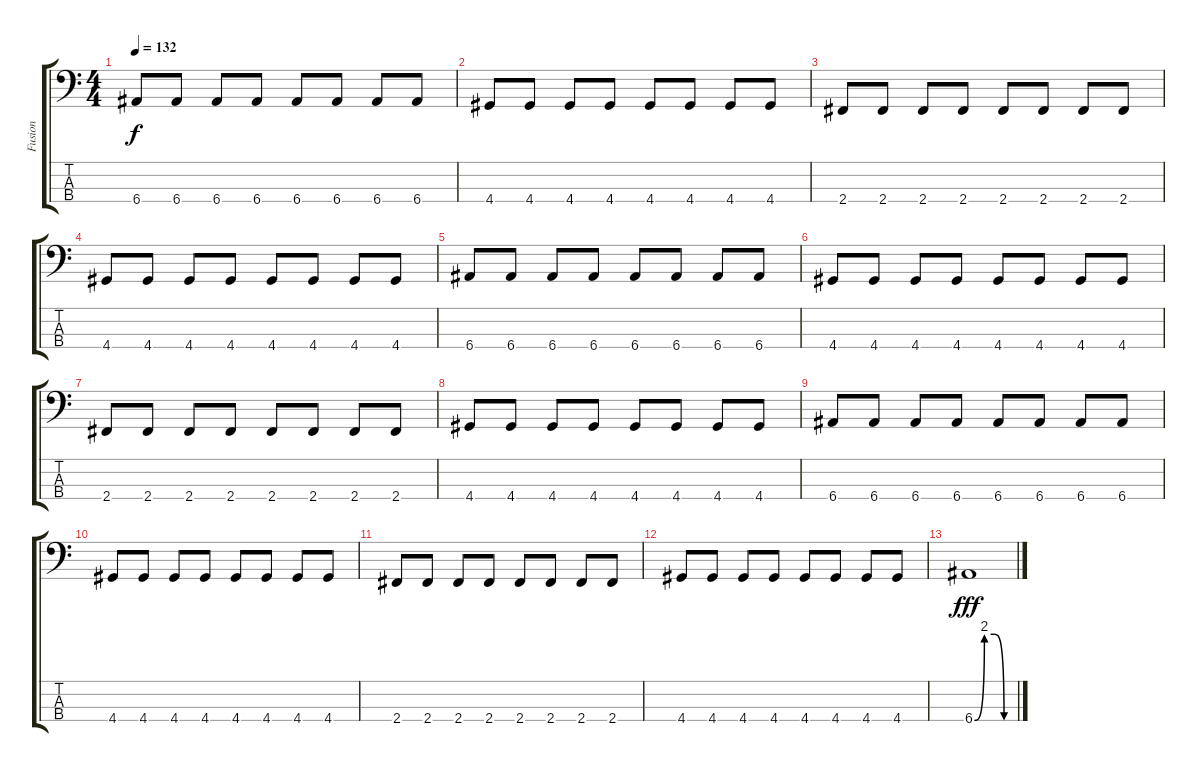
\track ("Fusion" "Fusion") {instrument synthbass1}
\staff {score tabs}
\tuning (G2 D2 A1 E1) {hide}
\ts (4 4)
\tempo 132
\clef f4
\ks c
6.4.8{dy f} 6.4.8 6.4.8 6.4.8 6.4.8 6.4.8 6.4.8 6.4.8 |
4.4.8 4.4.8 4.4.8 4.4.8 4.4.8 4.4.8 4.4.8 4.4.8 |
2.4.8 2.4.8 2.4.8 2.4.8 2.4.8 2.4.8 2.4.8 2.4.8 |
4.4.8 4.4.8 4.4.8 4.4.8 4.4.8 4.4.8 4.4.8 4.4.8 |
6.4.8 6.4.8 6.4.8 6.4.8 6.4.8 6.4.8 6.4.8 6.4.8 |
4.4.8 4.4.8 4.4.8 4.4.8 4.4.8 4.4.8 4.4.8 4.4.8 |
2.4.8 2.4.8 2.4.8 2.4.8 2.4.8 2.4.8 2.4.8 2.4.8 |
4.4.8 4.4.8 4.4.8 4.4.8 4.4.8 4.4.8 4.4.8 4.4.8 |
6.4.8 6.4.8 6.4.8 6.4.8 6.4.8 6.4.8 6.4.8 6.4.8 |
4.4.8 4.4.8 4.4.8 4.4.8 4.4.8 4.4.8 4.4.8 4.4.8 |
2.4.8 2.4.8 2.4.8 2.4.8 2.4.8 2.4.8 2.4.8 2.4.8 |
4.4.8 4.4.8 4.4.8 4.4.8 4.4.8 4.4.8 4.4.8 4.4.8 |
6.4{be (custom 0 0 15 8 30 8 45 0 60 0)}.1{dy fff}
